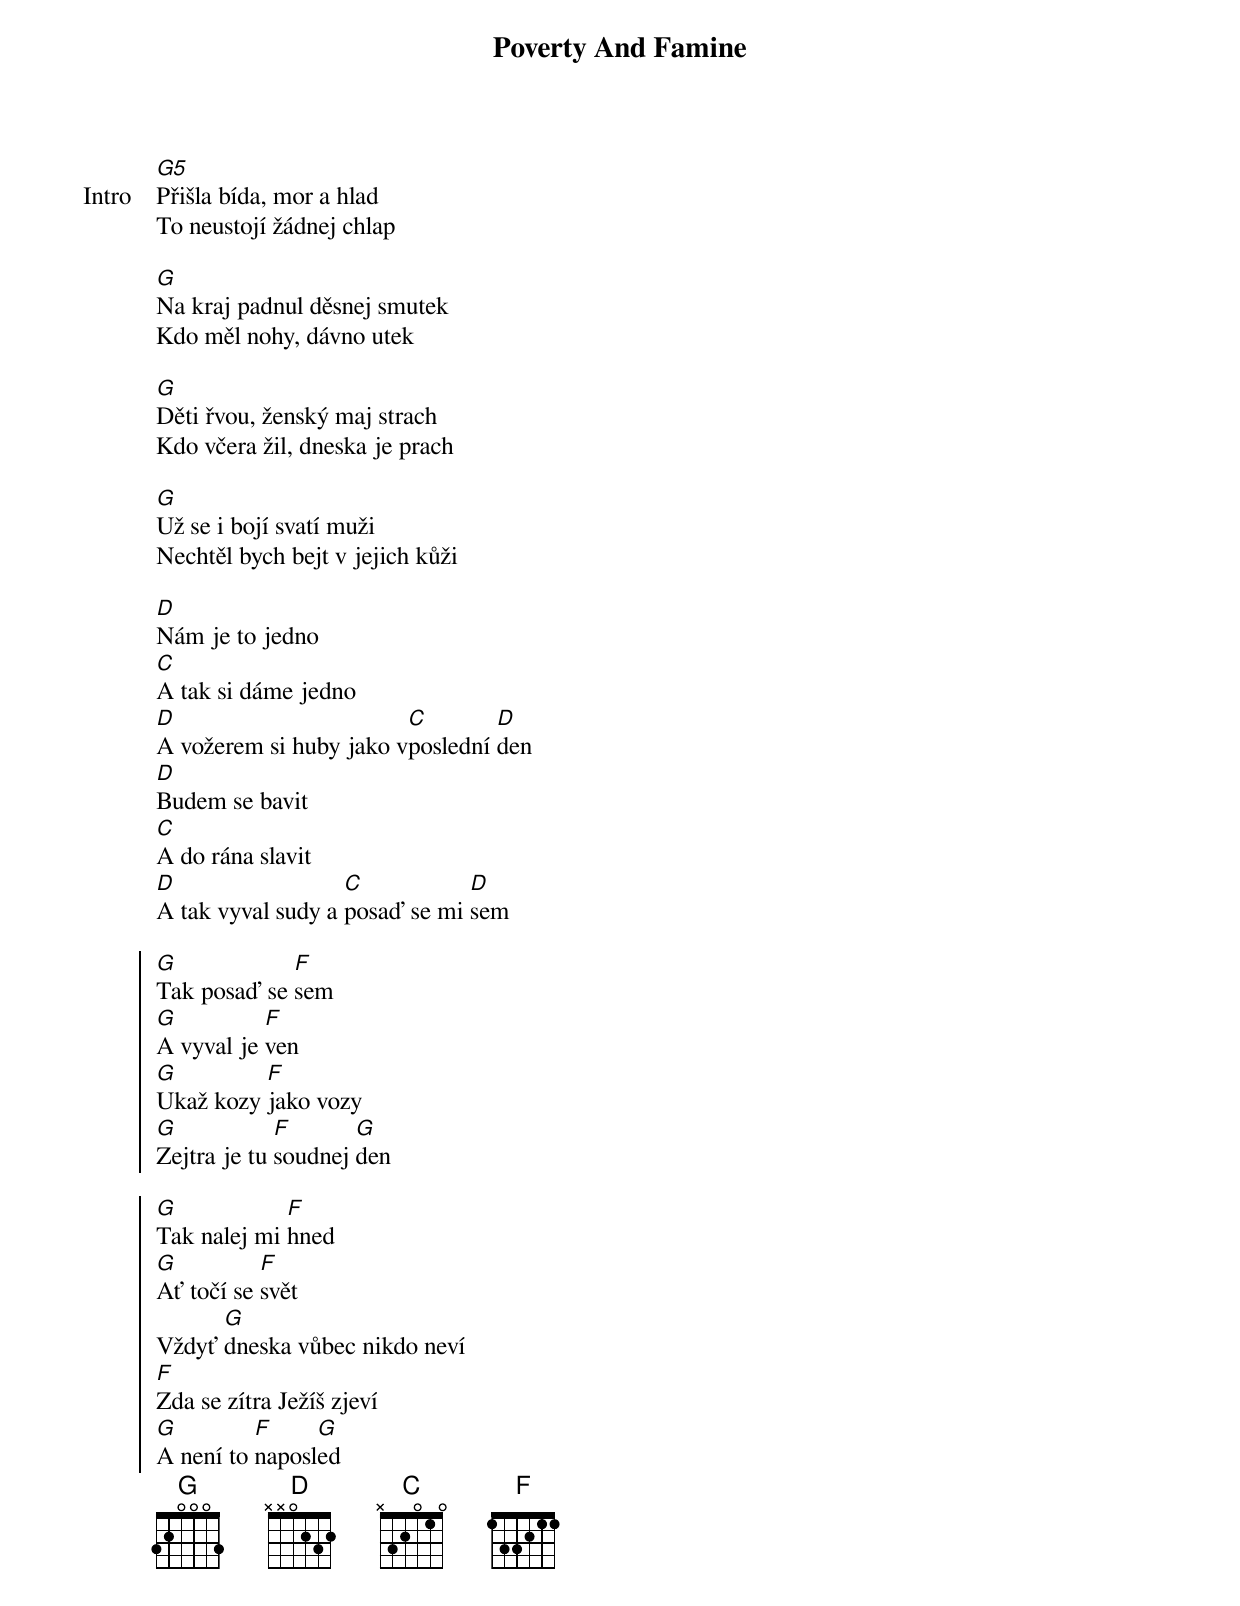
{title: Poverty And Famine}
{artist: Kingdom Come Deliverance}
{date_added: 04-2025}
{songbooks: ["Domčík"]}
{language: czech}

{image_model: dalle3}

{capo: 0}
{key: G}
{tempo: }
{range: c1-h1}
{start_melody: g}

{start_of_verse: Intro}
[G5]Přišla bída, mor a hlad
To neustojí žádnej chlap

[G]Na kraj padnul děsnej smutek
Kdo měl nohy, dávno utek

[G]Děti řvou, ženský maj strach
Kdo včera žil, dneska je prach

[G]Už se i bojí svatí muži
Nechtěl bych bejt v jejich kůži
{end_of_verse}

{start_of_verse}
[D]Nám je to jedno
[C]A tak si dáme jedno
[D]A vožerem si huby jako v[C]poslední [D]den
[D]Budem se bavit
[C]A do rána slavit
[D]A tak vyval sudy a [C]posaď se mi [D]sem
{end_of_verse}

{start_of_chorus}
[G]Tak posaď se [F]sem
[G]A vyval je [F]ven
[G]Ukaž kozy [F]jako vozy
[G]Zejtra je tu [F]soudnej [G]den
{end_of_chorus}

{start_of_chorus}
[G]Tak nalej mi [F]hned
[G]Ať točí se [F]svět
Vždyť [G]dneska vůbec nikdo neví
[F]Zda se zítra Ježíš zjeví
[G]A není to [F]naposl[G]ed
{end_of_chorus}
